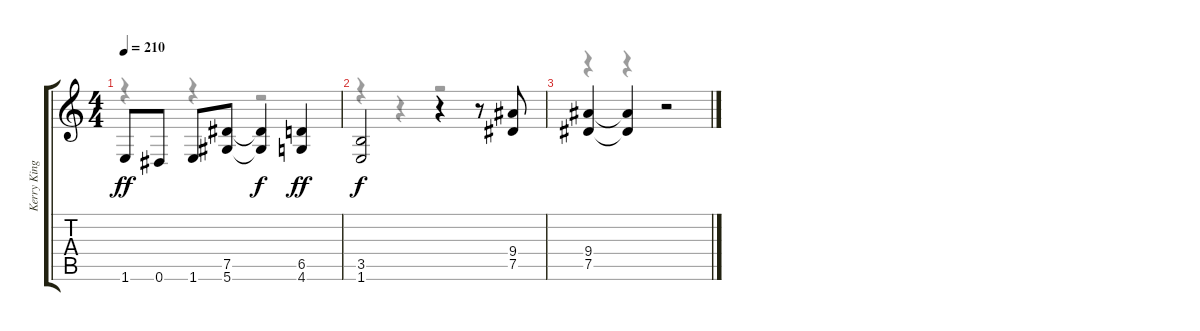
\track ("Kerry King" "Kerry King") {instrument distortionguitar}
\staff {score tabs}
\tuning (Eb4 Bb3 Gb3 Db3 Ab2 Eb2) {hide}
\voice
\ts (4 4)
\tempo 210
\clef g2
\ks c
1.6.8{dy ff} 0.6.8 1.6.8 (7.5 5.6).8 (7.5{t} 5.6{t}).4{dy f} (6.5 4.6).4{dy ff} |
(3.5 1.6).2{dy f} r.4 r.8 (9.4 7.5).8 |
(9.4 7.5).4 (9.4{t} 7.5{t}).4 r.2
\voice
\clef g2
\ottava regular
\simile none
\ks c
r.4{dy f} r.4 r.2 |
r.4 r.4 r.2 |
r.4 r.4 r.2
